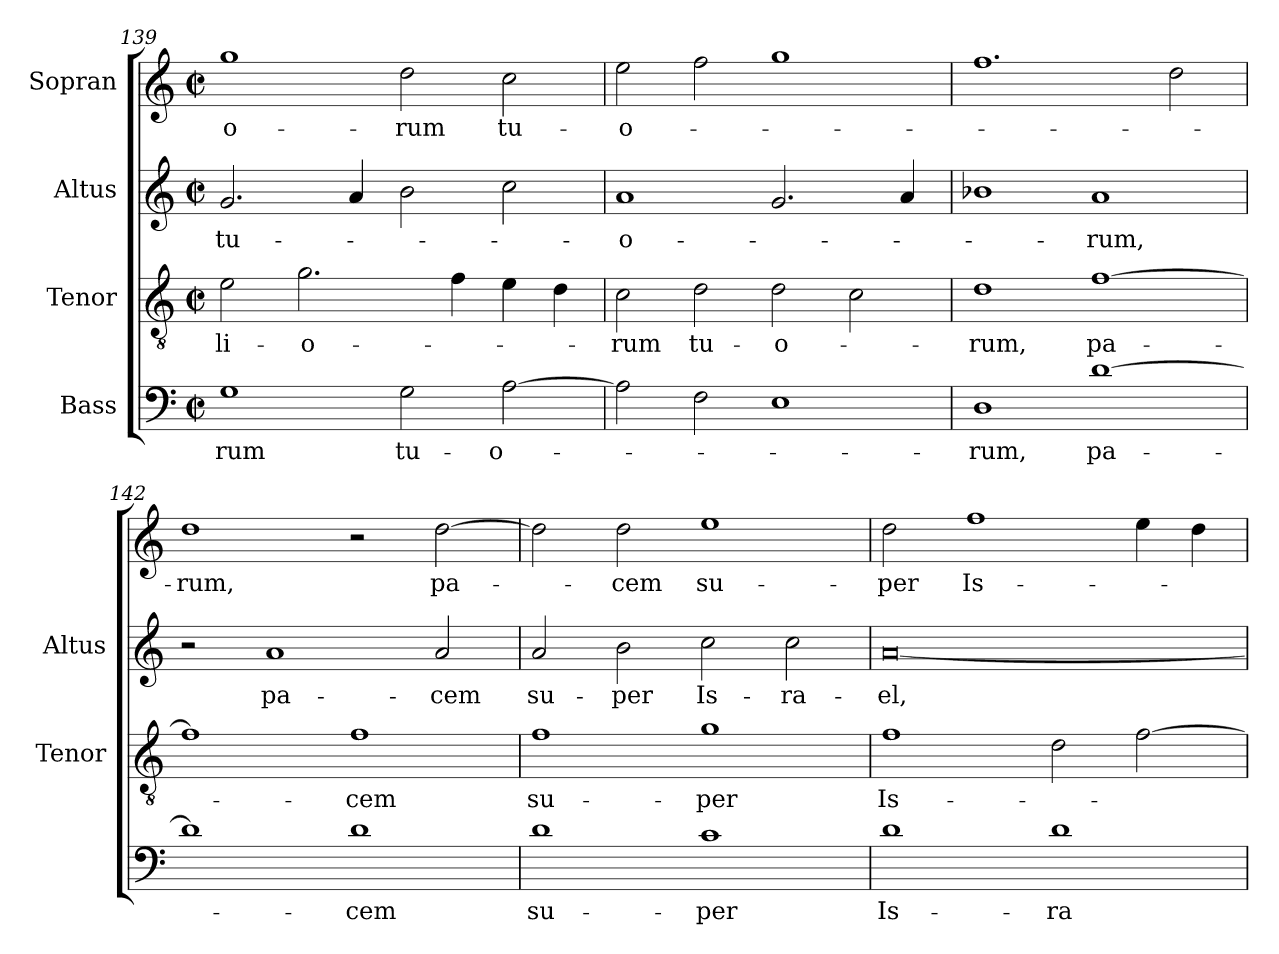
**kern	**text	**kern	**text	**kern	**text	**kern	**text
*part4	*part4	*part3	*part3	*part2	*part2	*part1	*part1
*staff4	*staff4	*staff3	*staff3	*staff2	*staff2	*staff1	*staff1
*I"Bass	*	*I"Tenor	*	*I"Altus	*	*I"Sopran	*
*	*	*I'Tenor	*	*I'Altus	*	*	*
!!LO:LB:g=z
*clefF4	*	*clefGv2	*	*clefG2	*	*clefG2	*
*	*	*ITrd7c12	*	*	*	*	*
*k[]	*	*k[]	*	*k[]	*	*k[]	*
*C:	*	*C:	*	*C:	*	*C:	*
*M2/2	*	*M2/2	*	*M2/2	*	*M2/2	*
*met(c|)	*	*met(c|)	*	*met(c|)	*	*met(c|)	*
=139	=139	=139	=139	=139	=139	=139	=139
!	!LO:LY:b:color=#000000	!	!	!	!	!	!
!	!	!	!LO:LY:b:color=#000000	!	!	!	!
!	!	!	!	!	!LO:LY:b:color=#000000	!	!
!	!	!	!	!	!	!	!LO:LY:b:color=#000000
1Gi	-rum	2Ei\	-li-	2.gi/	tu-	1ggi	-o-
!	!	!	!LO:LY:b:color=#000000	!	!	!	!
.	.	2.Gi\	-o-	.	.	.	.
.	.	.	.	4ai/	.	.	.
!	!LO:LY:b:color=#000000	!	!	!	!	!	!
!	!	!	!	!	!	!	!LO:LY:b:color=#000000
2Gi\	tu-	.	.	2bi\	.	2ddi\	-rum
.	.	4Fi\	.	.	.	.	.
!	!LO:LY:b:color=#000000	!	!	!	!	!	!
!	!	!	!	!	!	!	!LO:LY:b:color=#000000
[>2Ai\	-o-	4Ei\	.	2cci\	.	2cci\	tu-
.	.	4Di\	.	.	.	.	.
=140	=140	=140	=140	=140	=140	=140	=140
!	!	!	!LO:LY:b:color=#000000	!	!	!	!
!	!	!	!	!	!LO:LY:b:color=#000000	!	!
!	!	!	!	!	!	!	!LO:LY:b:color=#000000
2Ai\]	.	2Ci\	-rum	1ai	-o-	2eei\	-o-
!	!	!	!LO:LY:b:color=#000000	!	!	!	!
2Fi\	.	2Di\	tu-	.	.	2ffi\	.
!	!	!	!LO:LY:b:color=#000000	!	!	!	!
1Ei	.	2Di\	-o-	2.gi/	.	1ggi	.
.	.	2Ci\	.	.	.	.	.
.	.	.	.	4ai/	.	.	.
=141	=141	=141	=141	=141	=141	=141	=141
!	!LO:LY:b:color=#000000	!	!	!	!	!	!
!	!	!	!LO:LY:b:color=#000000	!	!	!	!
1Di	-rum,	1Di	-rum,	1b-Xi	.	1.ffi	.
!	!LO:LY:b:color=#000000	!	!	!	!	!	!
!	!	!	!LO:LY:b:color=#000000	!	!	!	!
!	!	!	!	!	!LO:LY:b:color=#000000	!	!
[>1di	pa-	[>1Fi	pa-	1ai	-rum,	.	.
.	.	.	.	.	.	2ddi\	.
=142	=142	=142	=142	=142	=142	=142	=142
!	!	!	!	!	!	!	!LO:LY:b:color=#000000
1di]	.	1Fi]	.	2r	.	1ddi	-rum,
!	!	!	!	!	!LO:LY:b:color=#000000	!	!
.	.	.	.	1ai	pa-	.	.
!	!LO:LY:b:color=#000000	!	!	!	!	!	!
!	!	!	!LO:LY:b:color=#000000	!	!	!	!
1di	-cem	1Fi	-cem	.	.	2r	.
!	!	!	!	!	!LO:LY:b:color=#000000	!	!
!	!	!	!	!	!	!	!LO:LY:b:color=#000000
.	.	.	.	2ai/	-cem	[>2ddi\	pa-
=143	=143	=143	=143	=143	=143	=143	=143
!	!LO:LY:b:color=#000000	!	!	!	!	!	!
!	!	!	!LO:LY:b:color=#000000	!	!	!	!
!	!	!	!	!	!LO:LY:b:color=#000000	!	!
1di	su-	1Fi	su-	2ai/	su-	2ddi\]	.
!	!	!	!	!	!LO:LY:b:color=#000000	!	!
!	!	!	!	!	!	!	!LO:LY:b:color=#000000
.	.	.	.	2bi\	-per	2ddi\	-cem
!	!LO:LY:b:color=#000000	!	!	!	!	!	!
!	!	!	!LO:LY:b:color=#000000	!	!	!	!
!	!	!	!	!	!LO:LY:b:color=#000000	!	!
!	!	!	!	!	!	!	!LO:LY:b:color=#000000
1ci	-per	1Gi	-per	2cci\	Is-	1eei	su-
!	!	!	!	!	!LO:LY:b:color=#000000	!	!
.	.	.	.	2cci\	-ra-	.	.
=144	=144	=144	=144	=144	=144	=144	=144
!	!LO:LY:b:color=#000000	!	!	!	!	!	!
!	!	!	!LO:LY:b:color=#000000	!	!	!	!
!	!	!	!	!	!LO:LY:b:color=#000000	!	!
!	!	!	!	!	!	!	!LO:LY:b:color=#000000
1di	Is-	1Fi	Is-	[<0ai	-el,	2ddi\	-per
!	!	!	!	!	!	!	!LO:LY:b:color=#000000
.	.	.	.	.	.	1ffi	Is-
!	!LO:LY:b:color=#000000	!	!	!	!	!	!
1di	-ra-	2Di\	.	.	.	.	.
.	.	[>2Fi\	.	.	.	4eei\	.
.	.	.	.	.	.	4ddi\	.
=	=	=	=	=	=	=	=
*-	*-	*-	*-	*-	*-	*-	*-
